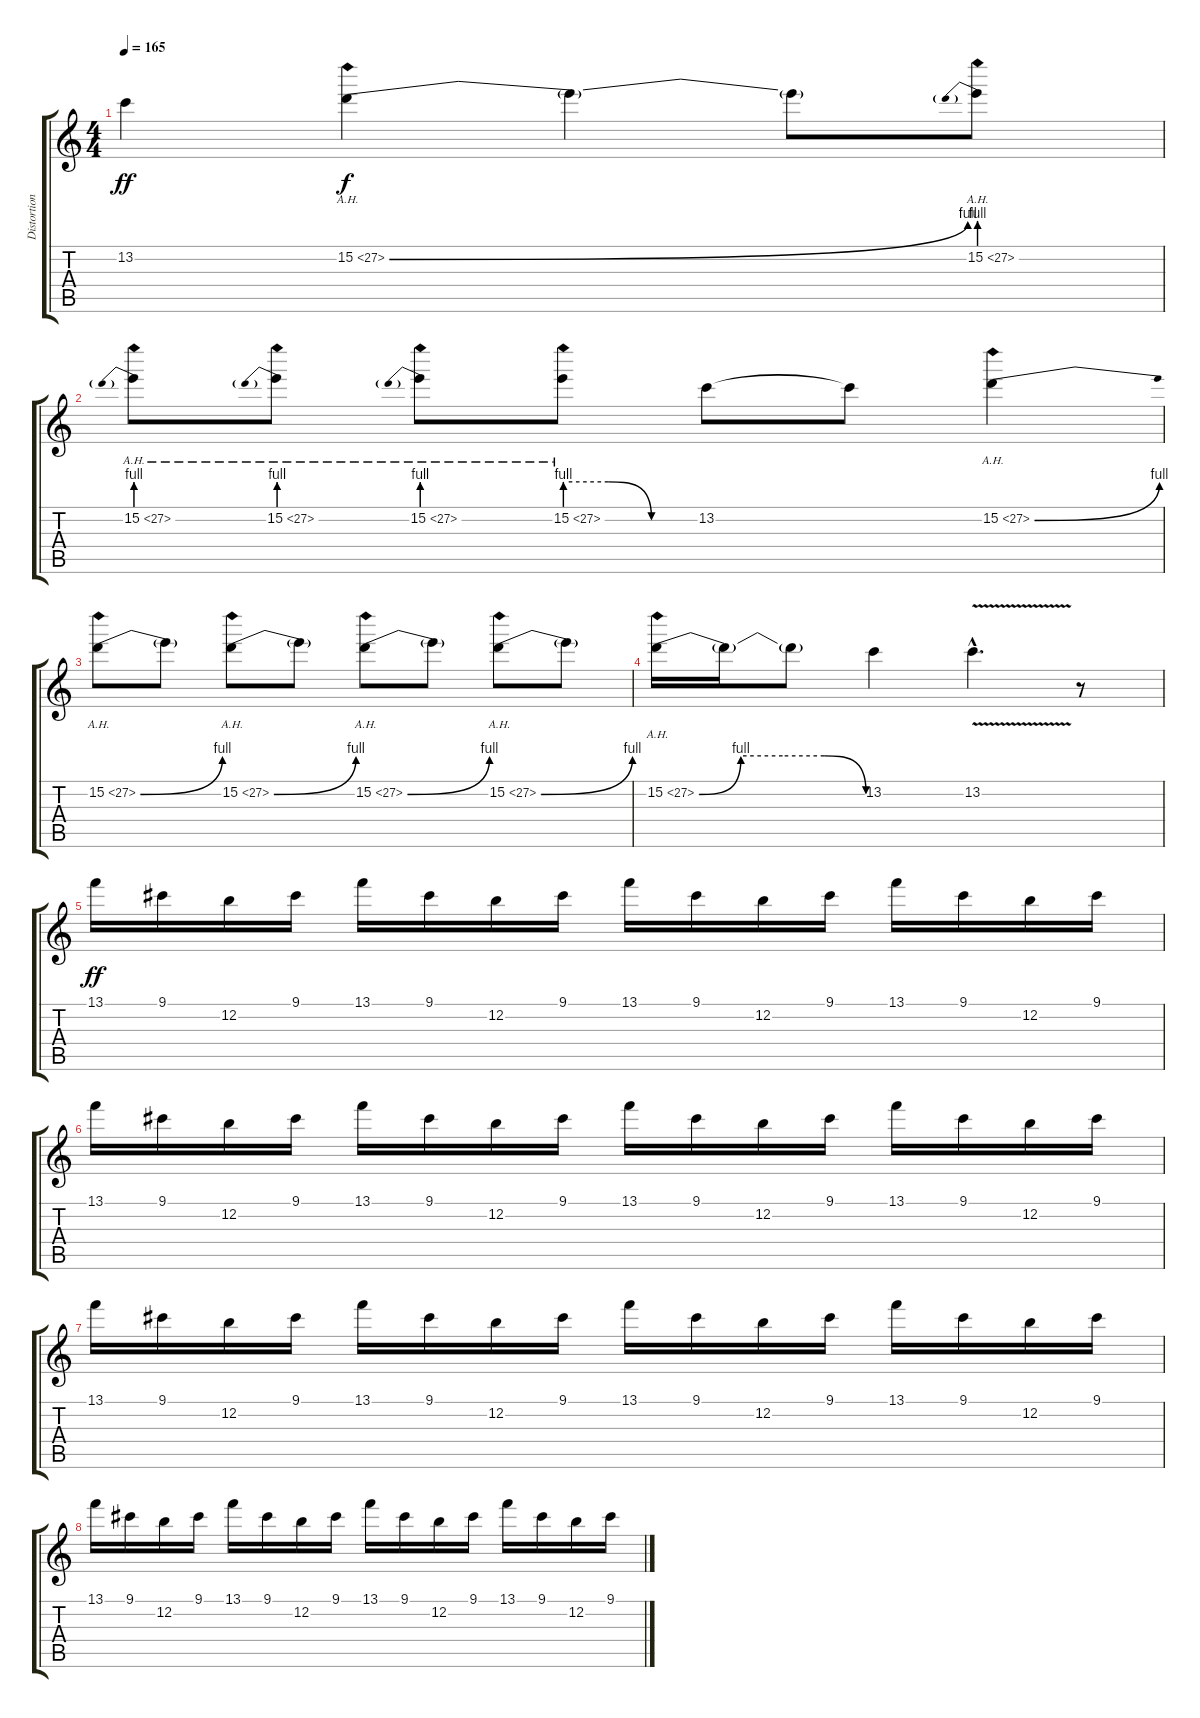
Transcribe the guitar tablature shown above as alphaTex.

\track ("Distortion Gtr." "Distortion") {instrument distortionguitar}
\staff {score tabs}
\tuning (E4 B3 G3 D3 A2 E2) {hide}
\ts (4 4)
\tempo 165
\clef g2
\ks c
13.2.4{dy ff} 15.2{be (bend 0 0 60 4) ah 12}.4{dy f} 15.2{t}.4 15.2{t}.8 15.2{be (prebend 0 4 60 4) ah 12}.8 |
15.2{be (prebend 0 4 60 4) ah 12}.8 15.2{be (prebend 0 4 60 4) ah 12}.8 15.2{be (prebend 0 4 60 4) ah 12}.8 15.2{be (custom 0 4 20 4 40 0 60 0) ah 12}.8 13.2.8 13.2{t}.8 15.2{be (bend 0 0 60 4) ah 12}.4 |
15.2{be (bend 0 0 60 4) ah 12}.8 15.2{t}.8 15.2{be (bend 0 0 60 4) ah 12}.8 15.2{t}.8 15.2{be (bend 0 0 60 4) ah 12}.8 15.2{t}.8 15.2{be (bend 0 0 60 4) ah 12}.8 15.2{t}.8 |
15.2{be (custom 0 0 15 4 30 4 45 4 60 0) ah 12}.16 15.2{t}.16 15.2{t}.8 13.2.4 13.2{v hac}.4{d} r.8 |
13.1.16{dy ff} 9.1.16 12.2.16 9.1.16 13.1.16 9.1.16 12.2.16 9.1.16 13.1.16 9.1.16 12.2.16 9.1.16 13.1.16 9.1.16 12.2.16 9.1.16 |
13.1.16 9.1.16 12.2.16 9.1.16 13.1.16 9.1.16 12.2.16 9.1.16 13.1.16 9.1.16 12.2.16 9.1.16 13.1.16 9.1.16 12.2.16 9.1.16 |
13.1.16 9.1.16 12.2.16 9.1.16 13.1.16 9.1.16 12.2.16 9.1.16 13.1.16 9.1.16 12.2.16 9.1.16 13.1.16 9.1.16 12.2.16 9.1.16 |
13.1.16 9.1.16 12.2.16 9.1.16 13.1.16 9.1.16 12.2.16 9.1.16 13.1.16 9.1.16 12.2.16 9.1.16 13.1.16 9.1.16 12.2.16 9.1.16
